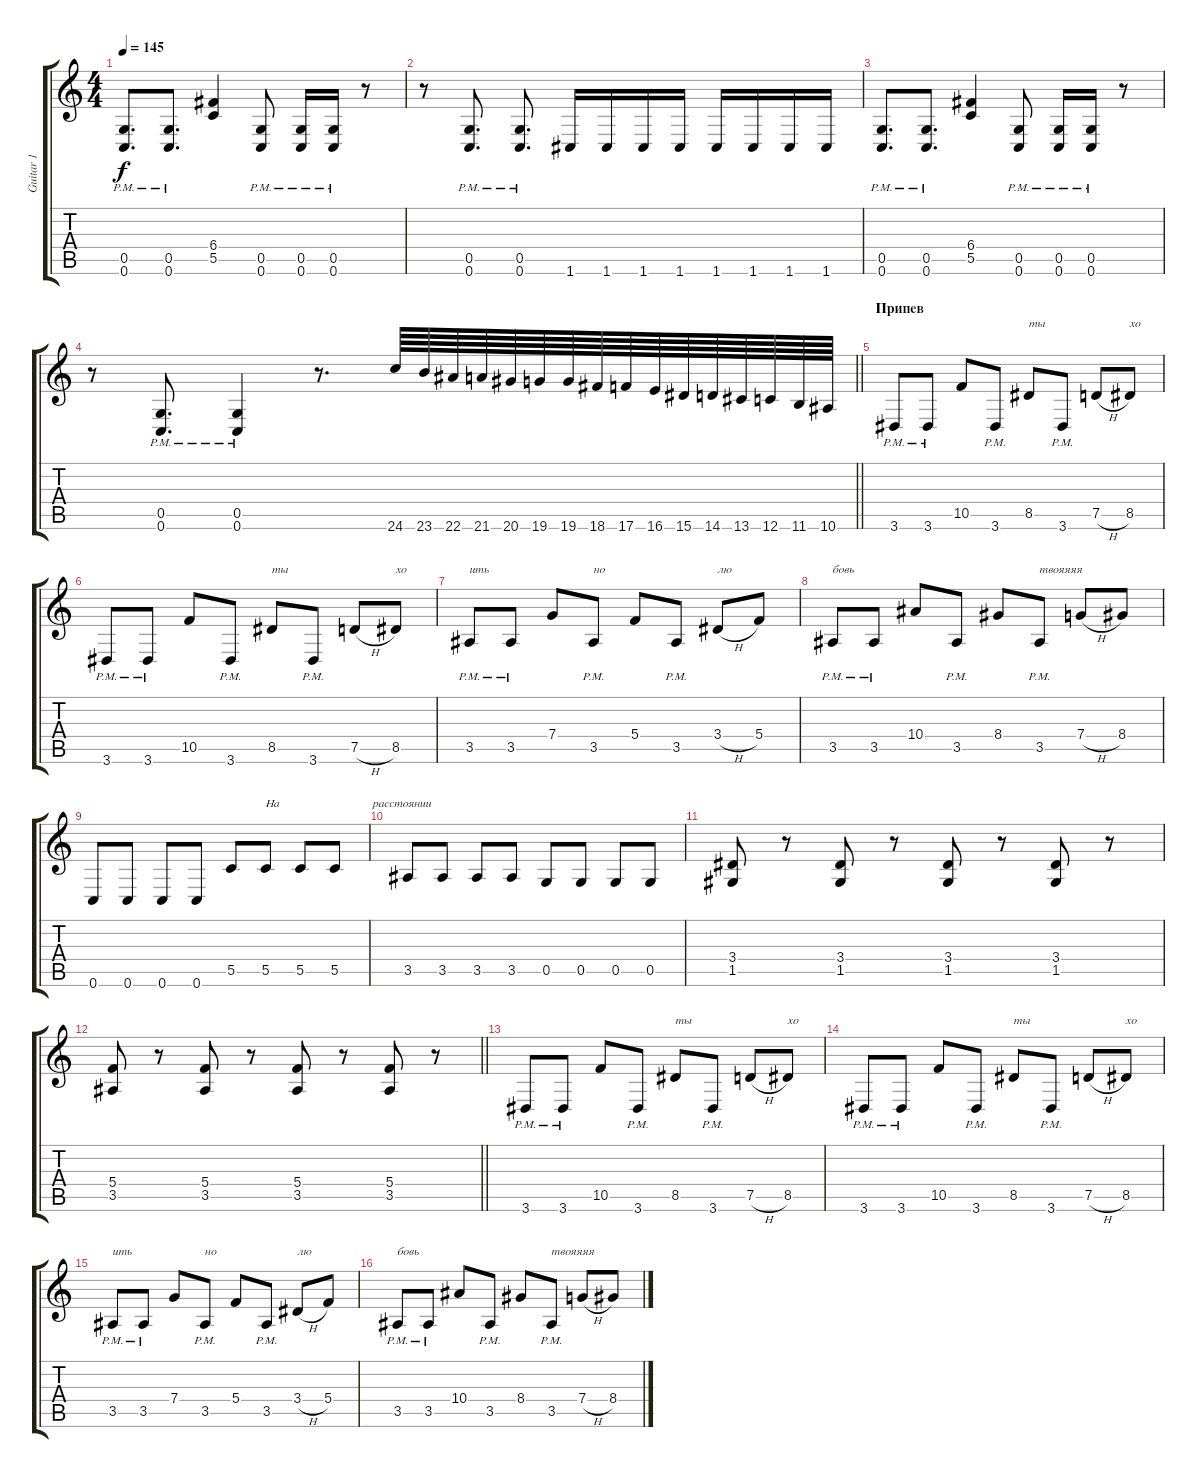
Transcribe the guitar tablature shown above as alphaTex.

\track ("Guitar 1" "Guitar 1") {instrument distortionguitar}
\staff {score tabs}
\tuning (D4 A3 F3 C3 G2 C2) {hide}
\ts (4 4)
\tempo 145
\clef g2
\ks c
(0.5{pm} 0.6{pm}).8{d dy f} (0.5{pm} 0.6{pm}).8{d} (6.4 5.5).4 (0.5{pm} 0.6{pm}).8 (0.5{pm} 0.6{pm}).16 (0.5{pm} 0.6{pm}).16 r.8 |
r.8 (0.5{pm} 0.6{pm}).8{d} (0.5{pm} 0.6{pm}).8{d} 1.6.16 1.6.16 1.6.16 1.6.16 1.6.16 1.6.16 1.6.16 1.6.16 |
(0.5{pm} 0.6{pm}).8{d} (0.5{pm} 0.6{pm}).8{d} (6.4 5.5).4 (0.5{pm} 0.6{pm}).8 (0.5{pm} 0.6{pm}).16 (0.5{pm} 0.6{pm}).16 r.8 |
\barLineRight lightlight
r.8 (0.5{pm} 0.6{pm}).8{d} (0.5{pm} 0.6{pm}).4 r.8{d} 24.6.64 23.6.64 22.6.64 21.6.64 20.6.64 19.6.64 19.6.64 18.6.64 17.6.64 16.6.64 15.6.64 14.6.64 13.6.64 12.6.64 11.6.64 10.6.64 |
\section ("" "Припев")
3.6{pm}.8 3.6{pm}.8 10.5.8 3.6{pm}.8 8.5.8{txt "ты"} 3.6{pm}.8 7.5{h}.8 8.5.8{txt "хо"} |
3.6{pm}.8 3.6{pm}.8 10.5.8 3.6{pm}.8 8.5.8{txt "ты"} 3.6{pm}.8 7.5{h}.8 8.5.8{txt "хо"} |
3.5{pm}.8{txt "ить"} 3.5{pm}.8 7.4.8 3.5{pm}.8{txt "но"} 5.4.8 3.5{pm}.8 3.4{h}.8{txt "лю"} 5.4.8 |
3.5{pm}.8{txt "бовь"} 3.5{pm}.8 10.4.8 3.5{pm}.8 8.4.8 3.5{pm}.8{txt "твояяяя"} 7.4{h}.8 8.4.8 |
0.6.8 0.6.8 0.6.8 0.6.8 5.5.8 5.5.8{txt "На                               расстоянии "} 5.5.8 5.5.8 |
3.5.8 3.5.8 3.5.8 3.5.8 0.5.8 0.5.8 0.5.8 0.5.8 |
(3.4 1.5).8 r.8 (3.4 1.5).8 r.8 (3.4 1.5).8 r.8 (3.4 1.5).8 r.8 |
\barLineRight lightlight
(5.4 3.5).8 r.8 (5.4 3.5).8 r.8 (5.4 3.5).8 r.8 (5.4 3.5).8 r.8 |
3.6{pm}.8 3.6{pm}.8 10.5.8 3.6{pm}.8 8.5.8{txt "ты"} 3.6{pm}.8 7.5{h}.8 8.5.8{txt "хо"} |
3.6{pm}.8 3.6{pm}.8 10.5.8 3.6{pm}.8 8.5.8{txt "ты"} 3.6{pm}.8 7.5{h}.8 8.5.8{txt "хо"} |
3.5{pm}.8{txt "ить"} 3.5{pm}.8 7.4.8 3.5{pm}.8{txt "но"} 5.4.8 3.5{pm}.8 3.4{h}.8{txt "лю"} 5.4.8 |
3.5{pm}.8{txt "бовь"} 3.5{pm}.8 10.4.8 3.5{pm}.8 8.4.8 3.5{pm}.8{txt "твояяяя"} 7.4{h}.8 8.4.8
